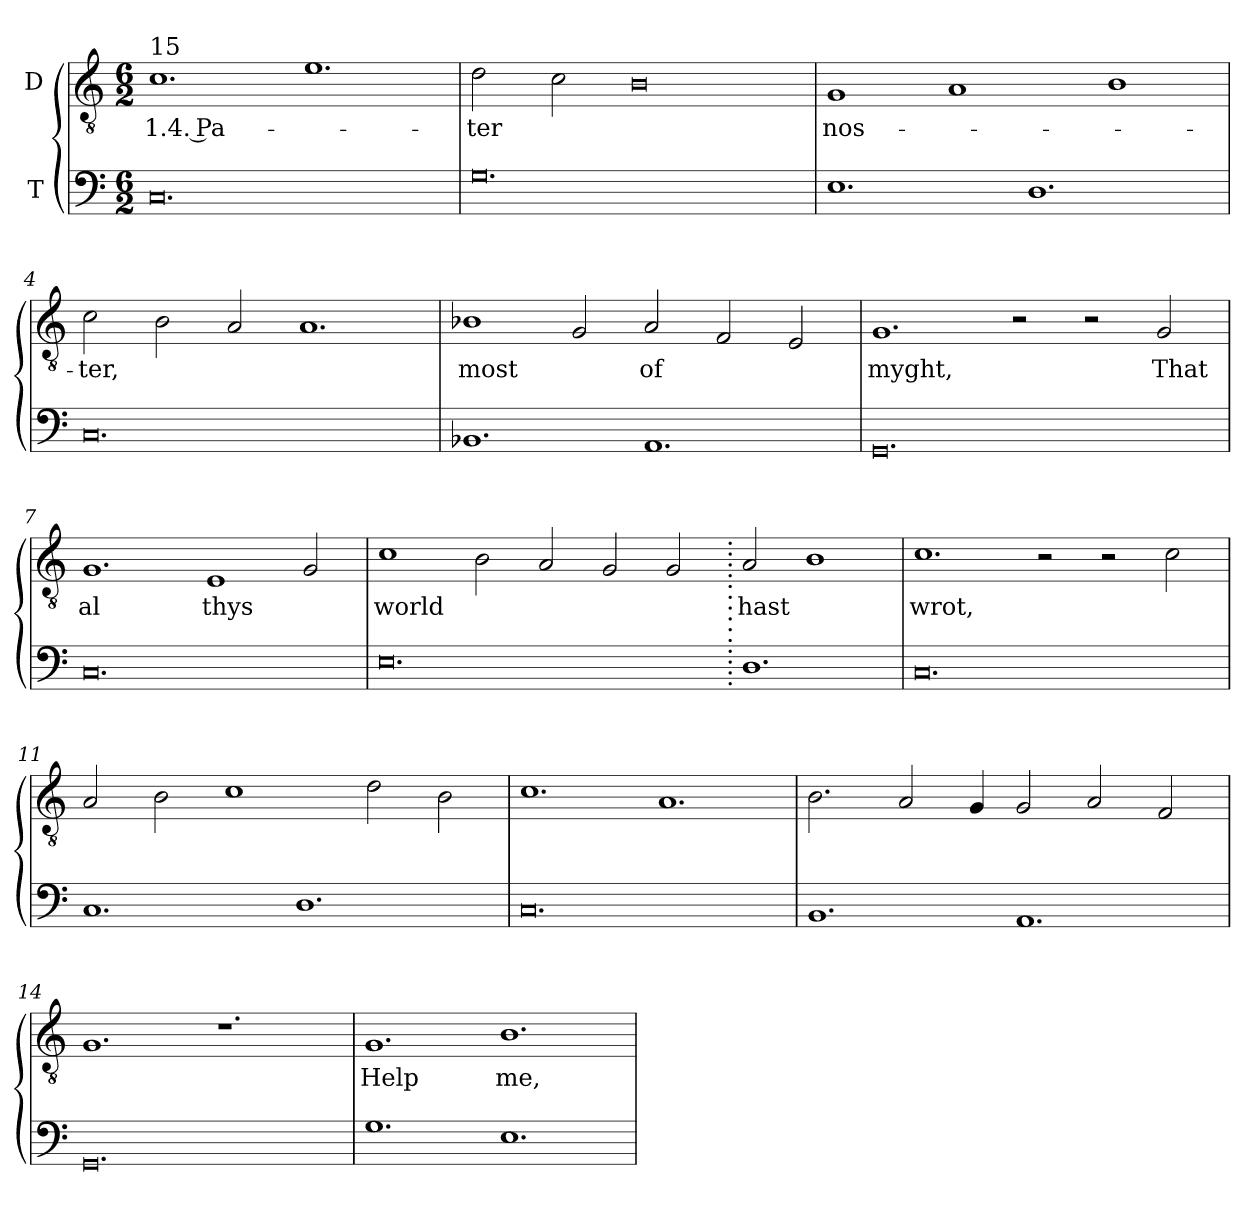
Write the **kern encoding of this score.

**kern	**kern	**text
*part2	*part1	*part1
*staff2	*staff1	*staff1
*I"T	*I"D	*
!!LO:PB:g=z
*clefF4	*clefGv2	*
*	*ITrd7c12	*
*k[]	*k[]	*
*C:	*C:	*
*M6/2	*M6/2	*
=1	=1	=1
!	!LO:TX:a:t=15	!
!	!	!LO:LY:b:color=#000000
0.Ci/	1.Ci\	1.4. Pa-
.	1.Ei\	.
=2	=2	=2
!	!	!LO:LY:b:color=#000000
0.Gi\	2Di\	-ter
.	2Ci\	.
.	0BBi/	.
=3	=3	=3
!	!	!LO:LY:b:color=#000000
1.Ei\	1GGi/	nos-
.	1AAi/	.
1.Di/	.	.
.	1BBi/	.
=4	=4	=4
!	!	!LO:LY:b:color=#000000
0.Ci/	2Ci\	-ter,
.	2BBi\	.
.	2AAi/	.
.	1.AAi/	.
=5	=5	=5
!	!	!LO:LY:b:color=#000000
1.BB-Xi/	1BB-Xi/	most
.	2GGi/	.
!	!	!LO:LY:b:color=#000000
1.AAi/	2AAi/	of
.	2FFi/	.
.	2EEi/	.
!!LO:LB:g=z
=6	=6	=6
!	!	!LO:LY:b:color=#000000
0.GGi/	1.GGi/	myght,
.	2r	.
.	2r	.
!	!	!LO:LY:b:color=#000000
.	2GGi/	That
=7	=7	=7
!	!	!LO:LY:b:color=#000000
0.Ci/	1.GGi/	al
!	!	!LO:LY:b:color=#000000
.	1EEi/	thys
.	2GGi/	.
=8	=8	=8
!	!	!LO:LY:b:color=#000000
0.Ei\	1Ci\	world
.	2BBi\	.
.	2AAi/	.
.	2GGi/	.
.	2GGi/	.
=9.	=9.	=9.
!	!	!LO:LY:b:color=#000000
1.Di/	2AAi/	hast
.	1BBi/	.
=10	=10	=10
!	!	!LO:LY:b:color=#000000
0.Ci/	1.Ci\	wrot,
.	2r	.
.	2r	.
.	2Ci\	.
!!LO:LB:g=z
=11	=11	=11
1.Ci/	2AAi/	.
.	2BBi\	.
.	1Ci\	.
1.Di/	.	.
.	2Di\	.
.	2BBi\	.
=12	=12	=12
0.Ci/	1.Ci\	.
.	1.AAi/	.
=13	=13	=13
1.BBi/	2.BBi\	.
.	2AAi/	.
.	4GGi/	.
1.AAi/	2GGi/	.
.	2AAi/	.
.	2FFi/	.
=14	=14	=14
0.GGi/	1.GGi/	.
.	1.r	.
=15	=15	=15
!	!	!LO:LY:b:color=#000000
1.Gi\	1.GGi/	Help
!	!	!LO:LY:b:color=#000000
1.Ei\	1.BBi/	me,
=	=	=
*-	*-	*-
